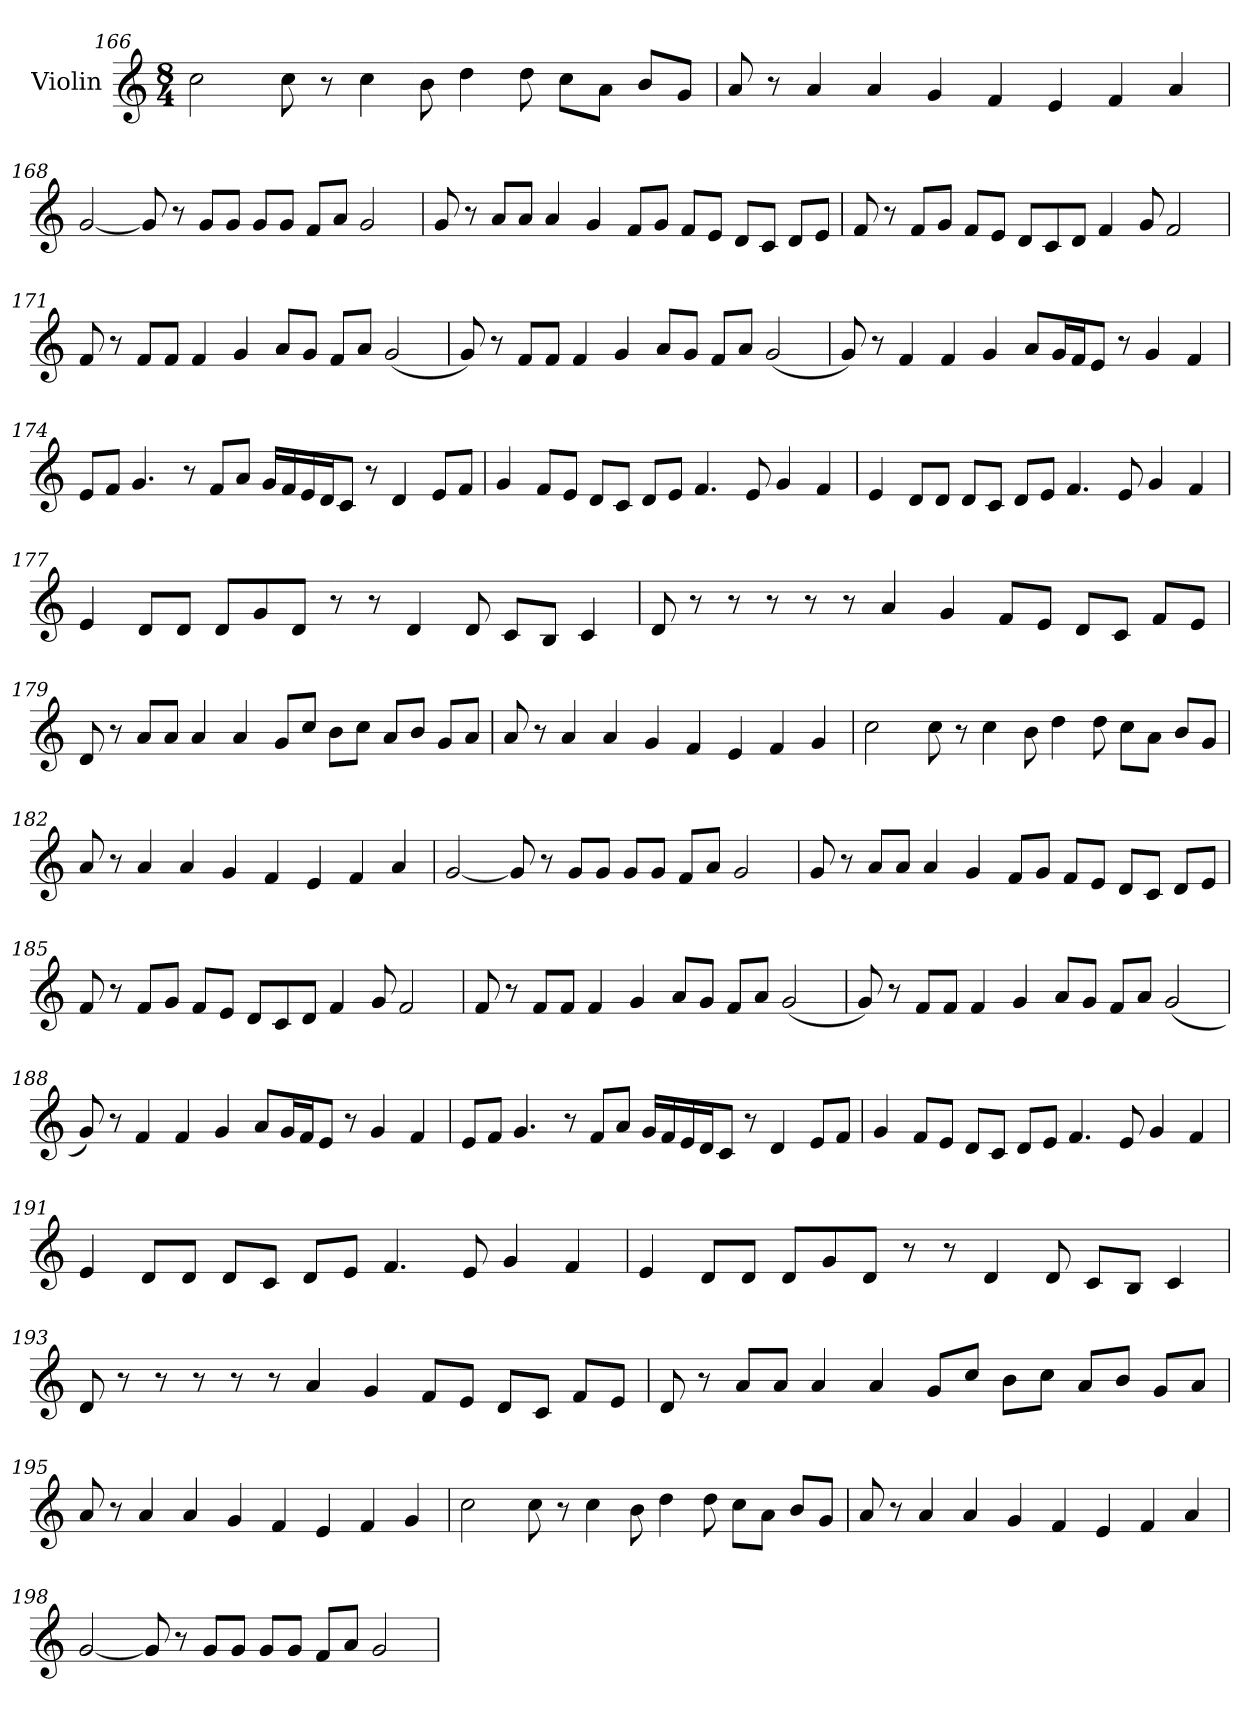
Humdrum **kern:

**kern
*part1
*staff1
*I"Violin
*clefG2
*k[]
*M8/4
=166
2cc\
8cc\
8r
4cc\
8b\
4dd\
8dd\
8cc\L
8a\J
8b/L
8g/J
=167
8a/
8r
4a/
4a/
4g/
4f/
4e/
4f/
4a/
!!LO:LB:g=z
=168
[2g/
8g/]
8r
8g/L
8g/J
8g/L
8g/J
8f/L
8a/J
2g/
=169
8g/
8r
8a/L
8a/J
4a/
4g/
8f/L
8g/J
8f/L
8e/J
8d/L
8c/J
8d/L
8e/J
!!LO:LB:g=z
=170
8f/
8r
8f/L
8g/J
8f/L
8e/J
8d/L
8c/
8d/J
4f/
8g/
2f/
=171
8f/
8r
8f/L
8f/J
4f/
4g/
8a/L
8g/J
8f/L
8a/J
(<2g/
!!LO:LB:g=z
=172
8g/)
8r
8f/L
8f/J
4f/
4g/
8a/L
8g/J
8f/L
8a/J
(<2g/
=173
8g/)
8r
4f/
4f/
4g/
8a/L
16g/L
16f/J
8e/J
8r
4g/
4f/
!!LO:LB:g=z
=174
8e/L
8f/J
4.g/
8r
8f/L
8a/J
16g/LL
16f/
16e/
16d/J
8c/J
8r
4d/
8e/L
8f/J
=175
4g/
8f/L
8e/J
8d/L
8c/J
8d/L
8e/J
4.f/
8e/
4g/
4f/
!!LO:LB:g=z
=176
4e/
8d/L
8d/J
8d/L
8c/J
8d/L
8e/J
4.f/
8e/
4g/
4f/
=177
4e/
8d/L
8d/J
8d/L
8g/
8d/J
8r
8r
4d/
8d/
8c/L
8B/J
4c/
!!LO:PB:g=z
=178
8d/
8r
8r
8r
8r
8r
4a/
4g/
8f/L
8e/J
8d/L
8c/J
8f/L
8e/J
=179
8d/
8r
8a/L
8a/J
4a/
4a/
8g/L
8cc/J
8b\L
8cc\J
8a/L
8b/J
8g/L
8a/J
!!LO:LB:g=z
=180
8a/
8r
4a/
4a/
4g/
4f/
4e/
4f/
4g/
=181
2cc\
8cc\
8r
4cc\
8b\
4dd\
8dd\
8cc\L
8a\J
8b/L
8g/J
=182
8a/
8r
4a/
4a/
4g/
4f/
4e/
4f/
4a/
!!LO:LB:g=z
=183
[2g/
8g/]
8r
8g/L
8g/J
8g/L
8g/J
8f/L
8a/J
2g/
=184
8g/
8r
8a/L
8a/J
4a/
4g/
8f/L
8g/J
8f/L
8e/J
8d/L
8c/J
8d/L
8e/J
!!LO:LB:g=z
=185
8f/
8r
8f/L
8g/J
8f/L
8e/J
8d/L
8c/
8d/J
4f/
8g/
2f/
=186
8f/
8r
8f/L
8f/J
4f/
4g/
8a/L
8g/J
8f/L
8a/J
(<2g/
!!LO:LB:g=z
=187
8g/)
8r
8f/L
8f/J
4f/
4g/
8a/L
8g/J
8f/L
8a/J
(<2g/
=188
8g/)
8r
4f/
4f/
4g/
8a/L
16g/L
16f/J
8e/J
8r
4g/
4f/
!!LO:LB:g=z
=189
8e/L
8f/J
4.g/
8r
8f/L
8a/J
16g/LL
16f/
16e/
16d/J
8c/J
8r
4d/
8e/L
8f/J
=190
4g/
8f/L
8e/J
8d/L
8c/J
8d/L
8e/J
4.f/
8e/
4g/
4f/
!!LO:LB:g=z
=191
4e/
8d/L
8d/J
8d/L
8c/J
8d/L
8e/J
4.f/
8e/
4g/
4f/
=192
4e/
8d/L
8d/J
8d/L
8g/
8d/J
8r
8r
4d/
8d/
8c/L
8B/J
4c/
!!LO:LB:g=z
=193
8d/
8r
8r
8r
8r
8r
4a/
4g/
8f/L
8e/J
8d/L
8c/J
8f/L
8e/J
=194
8d/
8r
8a/L
8a/J
4a/
4a/
8g/L
8cc/J
8b\L
8cc\J
8a/L
8b/J
8g/L
8a/J
!!LO:PB:g=z
=195
8a/
8r
4a/
4a/
4g/
4f/
4e/
4f/
4g/
=196
2cc\
8cc\
8r
4cc\
8b\
4dd\
8dd\
8cc\L
8a\J
8b/L
8g/J
=197
8a/
8r
4a/
4a/
4g/
4f/
4e/
4f/
4a/
!!LO:LB:g=z
=198
[2g/
8g/]
8r
8g/L
8g/J
8g/L
8g/J
8f/L
8a/J
2g/
=
*-
